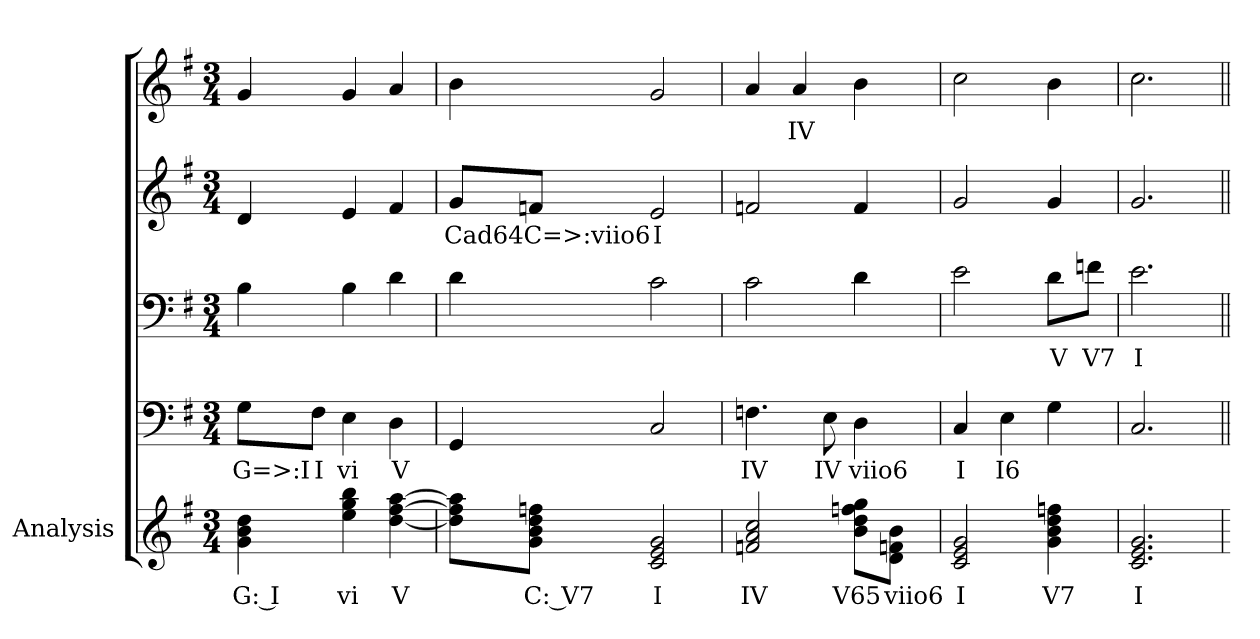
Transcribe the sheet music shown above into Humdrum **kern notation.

**kern	**text	**kern	**text	**kern	**text	**kern	**text	**kern	**text
*part5	*part5	*part4	*part4	*part3	*part3	*part2	*part2	*part1	*part1
*staff5	*staff5	*staff4	*staff4	*staff3	*staff3	*staff2	*staff2	*staff1	*staff1
*I"Analysis	*	*	*	*	*	*	*	*	*
*	*	*clefF4	*	*clefF4	*	*clefG2	*	*clefG2	*
*k[f#]	*	*k[f#]	*	*k[f#]	*	*k[f#]	*	*k[f#]	*
*M3/4	*	*M3/4	*	*M3/4	*	*M3/4	*	*M3/4	*
=1	=1	=1	=1	=1	=1	=1	=1	=1	=1
4g 4b 4dd	G: I	8GL	G=>:I	4B	.	4d	.	4g	.
.	.	8F#J	I	.	.	.	.	.	.
4ee 4gg 4bb	vi	4E	vi	4B	.	4e	.	4g	.
[4dd [4ff# [4aa	V	4D	V	4d	.	4f#	.	4a	.
=2	=2	=2	=2	=2	=2	=2	=2	=2	=2
8dd] 8ff#] 8aa]L	.	4GG	.	4d	.	8gL	Cad64	4b	.
8g 8b 8dd 8ffnJ	C: V7	.	.	.	.	8fnJ	C=>:viio6	.	.
2c 2e 2g	I	2C	.	2c	.	2e	I	2g	.
=3	=3	=3	=3	=3	=3	=3	=3	=3	=3
2fn 2a 2cc	IV	4.Fn	IV	2c	.	2fn	.	4a	.
.	.	.	.	.	.	.	.	4a	IV
.	.	8E	IV	.	.	.	.	.	.
8b 8dd 8ffn 8ggL	V65	4D	viio6	4d	.	4f	.	4b	.
8d 8fn 8bJ	viio6	.	.	.	.	.	.	.	.
=4	=4	=4	=4	=4	=4	=4	=4	=4	=4
2c 2e 2g	I	4C	I	2e	.	2g	.	2cc	.
.	.	4E	I6	.	.	.	.	.	.
4g 4b 4dd 4ffn	V7	4G	.	8dL	V	4g	.	4b	.
.	.	.	.	8fnJ	V7	.	.	.	.
=5	=5	=5	=5	=5	=5	=5	=5	=5	=5
2.c 2.e 2.g	I	2.C	.	2.e	I	2.g	.	2.cc	.
=	=||	=||	=||	=||	=||	=||	=||	=||	=||
*-	*-	*-	*-	*-	*-	*-	*-	*-	*-
